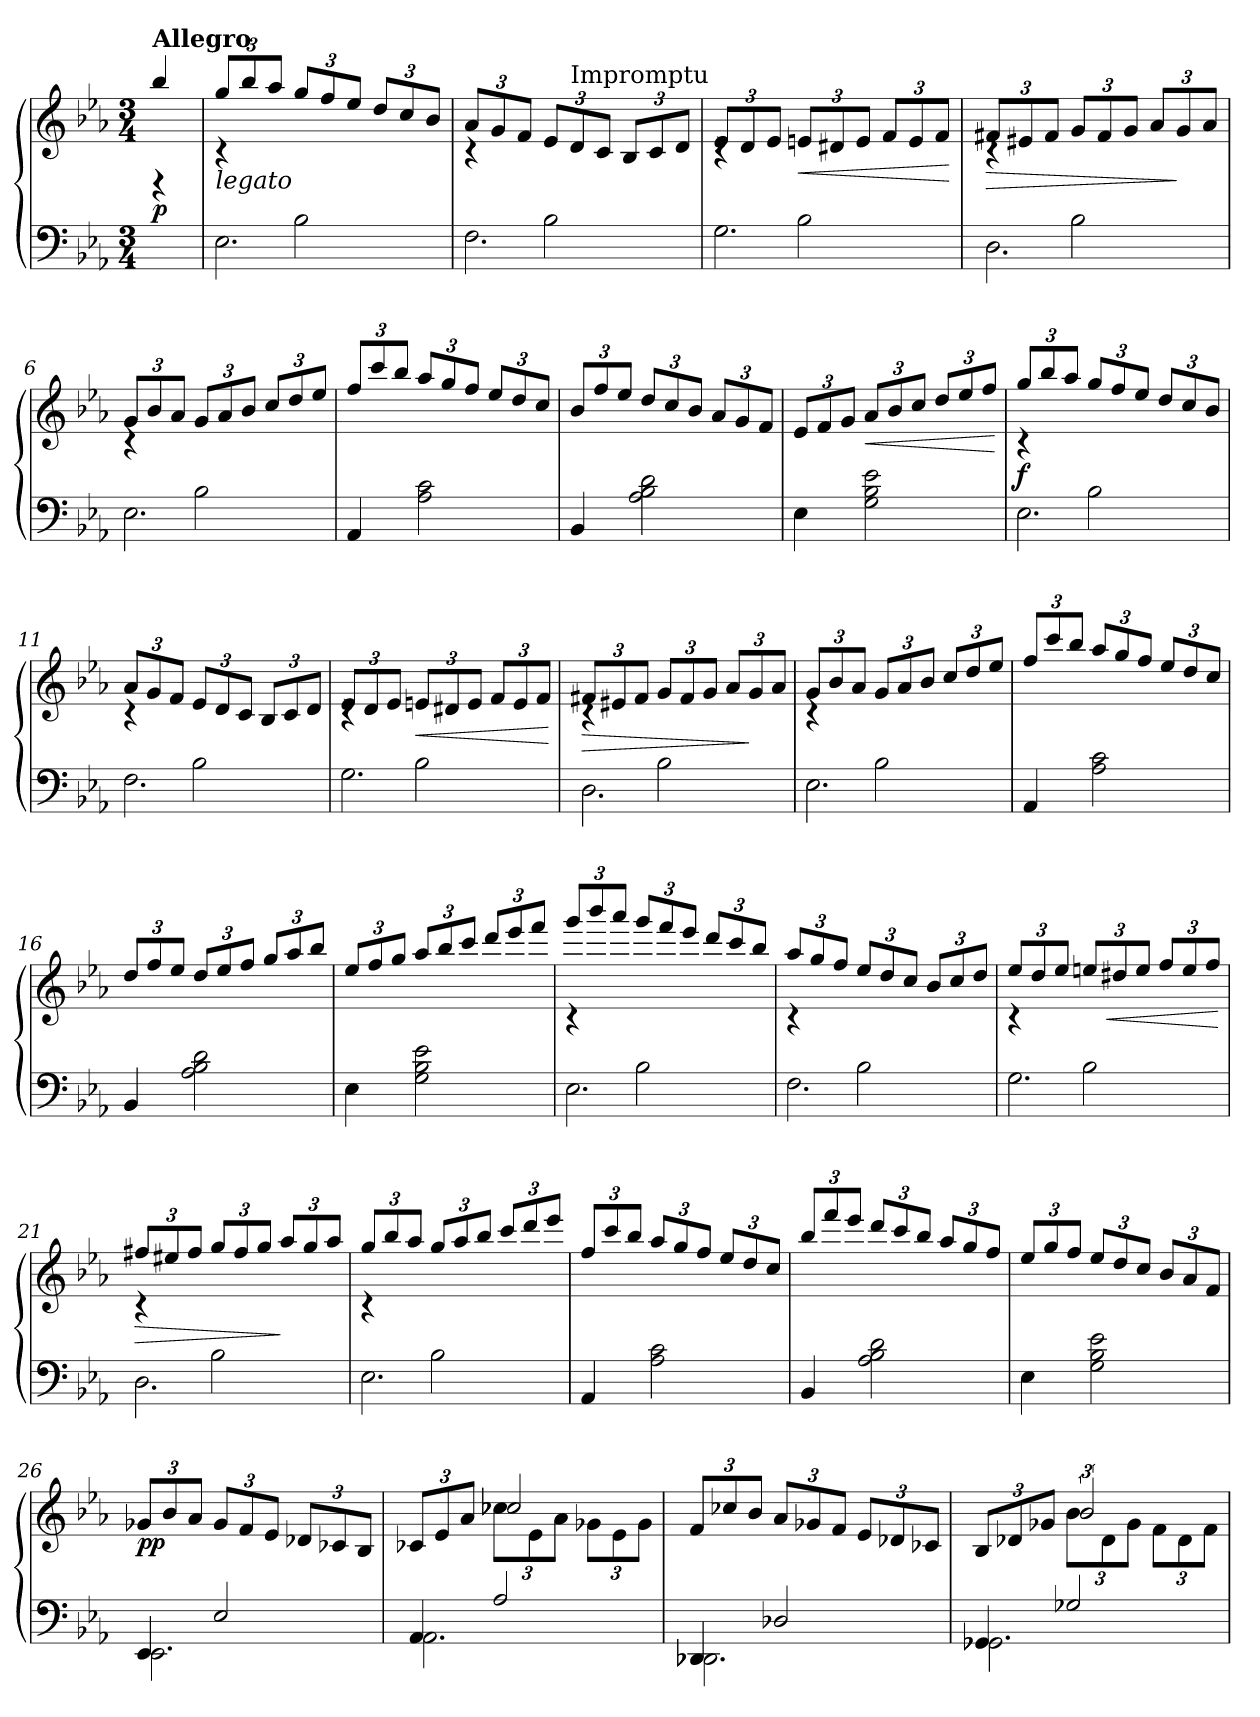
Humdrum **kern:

**kern	**kern	**dynam
*part1	*part1	*part1
*staff2	*staff1	*staff1/2
*clefF4	*clefG2	*
*k[b-e-a-]	*k[b-e-a-]	*
*E-:	*E-:	*
*M3/4	*M3/4	*
=1	=1	=1
*	*^	*
!	!LO:TX:a:B:t=Allegro	!	!
!	!	!	!LO:DY:b
4ryy	4bb-/	4rD	p
=2	=2	=2	=2
*^	*	*	*
*	*	*Xbrackettup	*	*
!	!	!LO:TX:b:i:t=legato	!	!
4ryy	2.E-\	12gg/L	4rc	.
.	.	12bb-/	.	.
.	.	12aa-/J	.	.
2B-\	.	12gg/L	2ryy	.
.	.	12ff/	.	.
.	.	12ee-/J	.	.
.	.	12dd/L	.	.
.	.	12cc/	.	.
.	.	12b-/J	.	.
=3	=3	=3	=3	=3
4ryy	2.F\	12a-/L	4rc	.
.	.	12g/	.	.
.	.	12f/J	.	.
2B-\	.	12e-/L	2ryy	.
!	!	!LO:TX:a:t=Impromptu	!	!
.	.	12d/	.	.
.	.	12c/J	.	.
.	.	12B-/L	.	.
.	.	12c/	.	.
.	.	12d/J	.	.
=4	=4	=4	=4	=4
4ryy	2.G\	12e-/L	4rc	.
.	.	12d/	.	.
.	.	12e-/J	.	.
!	!	!	!	!LO:HP:b
2B-\	.	12en/L	2ryy	<
.	.	12d#X/	.	.
.	.	12e/J	.	.
.	.	12f/L	.	.
.	.	12e/	.	.
.	.	12f/J	.	.
*v	*v	*	*	*
*	*v	*v	*
.	.	[
=5	=5	=5
*^	*	*
!	!	!LO:TX:a:t=Franz Schubert	!
!	!	!LO:TX:a:t=Opus 90 . D899 Nr. 2\nKomponiert 1827	!
!	!	!	!LO:HP:b
*	*	*^	*
4ryy	2.D\	12f#X/L	4rc	>
.	.	12e#X/	.	.
.	.	12f#/J	.	.
2B-\	.	12g/L	2ryy	.
.	.	12f#/	.	.
.	.	12g/J	.	.
.	.	12a-/L	.	.
.	.	12g/	.	]
.	.	12a-/J	.	.
!!LO:LB:g=z	!!
=6	=6	=6	=6	=6
4ryy	2.E-\	12g/L	4rc	.
.	.	12b-/	.	.
.	.	12a-/J	.	.
2B-\	.	12g/L	2ryy	.
.	.	12a-/	.	.
.	.	12b-/J	.	.
.	.	12cc/L	.	.
.	.	12dd/	.	.
.	.	12ee-/J	.	.
*	*	*v	*v	*
=7	=7	=7	=7
4AA-/	2ryy	12ff/L	.
.	.	12ccc/	.
.	.	12bb-/J	.
2A-\ 2c\	.	12aa-/L	.
.	.	12gg/	.
.	.	12ff/J	.
.	4ryy	12ee-/L	.
.	.	12dd/	.
.	.	12cc/J	.
=8	=8	=8	=8
4BB-/	2ryy	12b-/L	.
.	.	12ff/	.
.	.	12ee-/J	.
2A-\ 2B-\ 2d\	.	12dd/L	.
.	.	12cc/	.
.	.	12b-/J	.
.	4ryy	12a-/L	.
.	.	12g/	.
.	.	12f/J	.
=9	=9	=9	=9
4E-\	2ryy	12e-/L	.
.	.	12f/	.
.	.	12g/J	.
!	!	!	!LO:HP:b
2G\ 2B-\ 2e-\	.	12a-/L	<
.	.	12b-/	.
.	.	12cc/J	.
.	4ryy	12dd/L	.
.	.	12ee-/	.
.	.	12ff/J	.
*v	*v	*	*
.	.	[
!!LO:LB:g=z
=10	=10	=10
*^	*^	*
!	!	!	!	!LO:DY:b
4ryy	2.E-\	12gg/L	4rc	f
.	.	12bb-/	.	.
.	.	12aa-/J	.	.
2B-\	.	12gg/L	2ryy	.
.	.	12ff/	.	.
.	.	12ee-/J	.	.
.	.	12dd/L	.	.
.	.	12cc/	.	.
.	.	12b-/J	.	.
!!LO:LB:g=z	!!
=11	=11	=11	=11	=11
4ryy	2.F\	12a-/L	4rc	.
.	.	12g/	.	.
.	.	12f/J	.	.
2B-\	.	12e-/L	2ryy	.
.	.	12d/	.	.
.	.	12c/J	.	.
.	.	12B-/L	.	.
.	.	12c/	.	.
.	.	12d/J	.	.
=12	=12	=12	=12	=12
4ryy	2.G\	12e-/L	4rc	.
.	.	12d/	.	.
.	.	12e-/J	.	.
!	!	!	!	!LO:HP:b
2B-\	.	12en/L	2ryy	<
.	.	12d#X/	.	.
.	.	12e/J	.	.
.	.	12f/L	.	.
.	.	12e/	.	.
.	.	12f/J	.	.
*v	*v	*	*	*
*	*v	*v	*
.	.	[
=13	=13	=13
*^	*	*
!	!	!	!LO:HP:b
*	*	*^	*
4ryy	2.D\	12f#X/L	4rc	>
.	.	12e#X/	.	.
.	.	12f#/J	.	.
2B-\	.	12g/L	2ryy	.
.	.	12f#/	.	.
.	.	12g/J	.	.
.	.	12a-/L	.	.
.	.	12g/	.	]
.	.	12a-/J	.	.
=14	=14	=14	=14	=14
4ryy	2.E-\	12g/L	4rc	.
.	.	12b-/	.	.
.	.	12a-/J	.	.
2B-\	.	12g/L	2ryy	.
.	.	12a-/	.	.
.	.	12b-/J	.	.
.	.	12cc/L	.	.
.	.	12dd/	.	.
.	.	12ee-/J	.	.
*	*	*v	*v	*
!!LO:LB:g=z
=15	=15	=15	=15
4AA-/	2ryy	12ff/L	.
.	.	12ccc/	.
.	.	12bb-/J	.
2A-\ 2c\	.	12aa-/L	.
.	.	12gg/	.
.	.	12ff/J	.
.	4ryy	12ee-/L	.
.	.	12dd/	.
.	.	12cc/J	.
=16	=16	=16	=16
4BB-/	2ryy	12dd/L	.
.	.	12ff/	.
.	.	12ee-/J	.
2A-\ 2B-\ 2d\	.	12dd/L	.
.	.	12ee-/	.
.	.	12ff/J	.
.	4ryy	12gg/L	.
.	.	12aa-/	.
.	.	12bb-/J	.
=17	=17	=17	=17
4E-\	2ryy	12ee-/L	.
.	.	12ff/	.
.	.	12gg/J	.
2G\ 2B-\ 2e-\	.	12aa-/L	.
.	.	12bb-/	.
.	.	12ccc/J	.
.	4ryy	12ddd/L	.
.	.	12eee-/	.
.	.	12fff/J	.
=18	=18	=18	=18
*	*	*^	*
4ryy	2.E-\	12ggg/L	4rc	.
.	.	12bbb-/	.	.
.	.	12aaa-/J	.	.
2B-\	.	12ggg/L	2ryy	.
.	.	12fff/	.	.
.	.	12eee-/J	.	.
.	.	12ddd/L	.	.
.	.	12ccc/	.	.
.	.	12bb-/J	.	.
!!LO:LB:g=z	!!
=19	=19	=19	=19	=19
4ryy	2.F\	12aa-/L	4rc	.
.	.	12gg/	.	.
.	.	12ff/J	.	.
2B-\	.	12ee-/L	2ryy	.
.	.	12dd/	.	.
.	.	12cc/J	.	.
.	.	12b-/L	.	.
.	.	12cc/	.	.
.	.	12dd/J	.	.
=20	=20	=20	=20	=20
4ryy	2.G\	12ee-/L	4rc	.
.	.	12dd/	.	.
.	.	12ee-/J	.	.
2B-\	.	12een/L	2ryy	.
!	!	!	!	!LO:HP:b
.	.	12dd#X/	.	<
.	.	12ee/J	.	.
.	.	12ff/L	.	.
.	.	12ee/	.	.
.	.	12ff/J	.	.
*v	*v	*	*	*
*	*v	*v	*
.	.	[
=21	=21	=21
*^	*	*
!	!	!	!LO:HP:b
*	*	*^	*
4ryy	2.D\	12ff#X/L	4rc	>
.	.	12ee#X/	.	.
.	.	12ff#/J	.	.
2B-\	.	12gg/L	2ryy	.
.	.	12ff#/	.	.
.	.	12gg/J	.	.
.	.	12aa-/L	.	]
.	.	12gg/	.	.
.	.	12aa-/J	.	.
=22	=22	=22	=22	=22
4ryy	2.E-\	12gg/L	4rc	.
.	.	12bb-/	.	.
.	.	12aa-/J	.	.
2B-\	.	12gg/L	2ryy	.
.	.	12aa-/	.	.
.	.	12bb-/J	.	.
.	.	12ccc/L	.	.
.	.	12ddd/	.	.
.	.	12eee-/J	.	.
*	*	*v	*v	*
!!LO:PB:g=z
=23	=23	=23	=23
4AA-/	2ryy	12ff/L	.
.	.	12ccc/	.
.	.	12bb-/J	.
2A-\ 2c\	.	12aa-/L	.
.	.	12gg/	.
.	.	12ff/J	.
.	4ryy	12ee-/L	.
.	.	12dd/	.
.	.	12cc/J	.
=24	=24	=24	=24
4BB-/	2ryy	12bb-/L	.
.	.	12fff/	.
.	.	12eee-/J	.
2A-\ 2B-\ 2d\	.	12ddd/L	.
.	.	12ccc/	.
.	.	12bb-/J	.
.	4ryy	12aa-/L	.
.	.	12gg/	.
.	.	12ff/J	.
=25	=25	=25	=25
4E-\	2ryy	12ee-/L	.
.	.	12gg/	.
.	.	12ff/J	.
2G\ 2B-\ 2e-\	.	12ee-/L	.
.	.	12dd/	.
.	.	12cc/J	.
.	4ryy	12b-/L	.
.	.	12a-/	.
.	.	12f/J	.
=26	=26	=26	=26
!	!	!	!LO:DY:b
4EE-/	2.EE-\	12g-X/L	pp
.	.	12b-/	.
.	.	12a-/J	.
2E-/	.	12g-/L	.
.	.	12f/	.
.	.	12e-/J	.
.	.	12d-X/L	.
.	.	12c-X/	.
.	.	12B-/J	.
!!LO:LB:g=z
=27	=27	=27	=27
*	*	*^	*
4AA-/	2.AA-\	12c-X/L	4ryy	.
.	.	12e-/	.	.
.	.	12a-/J	.	.
2A-/	.	12cc-X\L	2cc-/	.
.	.	12e-\	.	.
.	.	12a-\J	.	.
.	.	12g-X\L	.	.
.	.	12e-\	.	.
.	.	12g-i\J	.	.
=28	=28	=28	=28	=28
4DD-X/	2.DD-\	12f/L	2ryy	.
.	.	12cc-X/	.	.
.	.	12b-/J	.	.
2D-X/	.	12a-/L	.	.
.	.	12g-X/	.	.
.	.	12f/J	.	.
.	.	12e-/L	4ryy	.
.	.	12d-X/	.	.
.	.	12c-X/J	.	.
=29	=29	=29	=29	=29
4GG-X/	2.GG-\	12B-/L	4ryy	.
.	.	12d-X/	.	.
.	.	12g-X/J	.	.
*	*	*	*brackettup	*
2G-X/	.	12b-\L	3b-i/	.
.	.	12d-i\	.	.
.	.	12g-i\J	.	.
*	*	*Xbrackettup	*	*
.	.	12f\L	.	.
.	.	12d-i\	6rcyy	.
.	.	12f\J	.	.
*v	*v	*	*	*
*	*v	*v	*
=	=	=
*-	*-	*-
